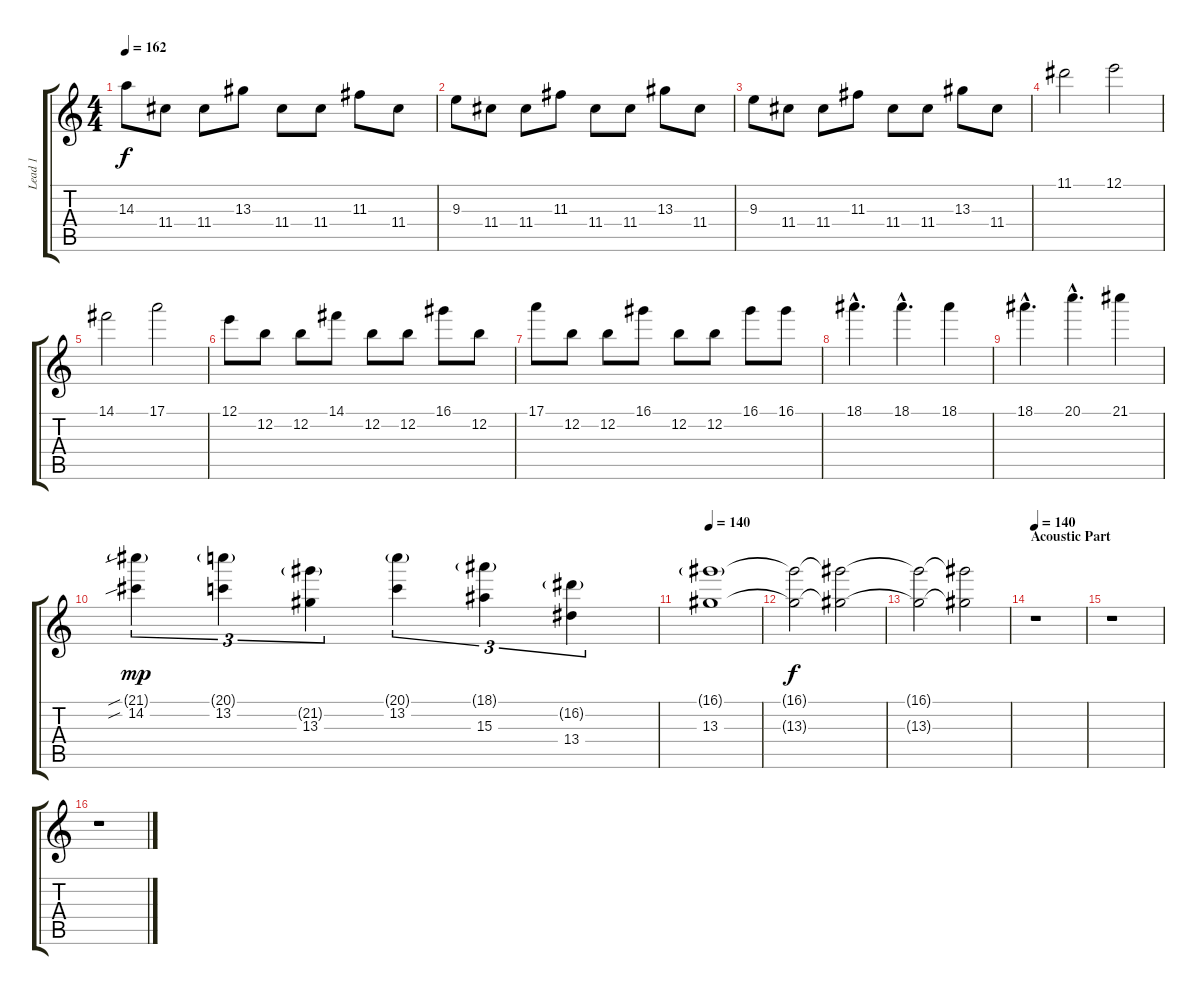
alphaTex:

\track ("Lead 1" "Lead 1") {instrument overdrivenguitar}
\staff {score tabs}
\tuning (E4 B3 G3 D3 A2 E2) {hide}
\ts (4 4)
\tempo 162
\clef g2
\ks c
14.3.8{dy f} 11.4.8 11.4.8 13.3.8 11.4.8 11.4.8 11.3.8 11.4.8 |
9.3.8 11.4.8 11.4.8 11.3.8 11.4.8 11.4.8 13.3.8 11.4.8 |
9.3.8 11.4.8 11.4.8 11.3.8 11.4.8 11.4.8 13.3.8 11.4.8 |
\section ("" "")
11.1.2 12.1.2 |
14.1.2 17.1.2 |
12.1.8 12.2.8 12.2.8 14.1.8 12.2.8 12.2.8 16.1.8 12.2.8 |
17.1.8 12.2.8 12.2.8 16.1.8 12.2.8 12.2.8 16.1.8 16.1.8 |
18.1{hac}.4{d} 18.1{hac}.4{d} 18.1.4 |
18.1{hac}.4{d} 20.1{hac}.4{d} 21.1.4 |
\section ("" "")
(21.1{sib g} 14.2{sib}).4{tu (3 2) dy mp} (20.1{g} 13.2).4{tu (3 2)} (21.2{g} 13.3).4{tu (3 2)} (20.1{g} 13.2).4{tu (3 2)} (18.1{g} 15.3).4{tu (3 2)} (16.2{g} 13.4).4{tu (3 2)} |
\tempo 140
(16.1{g} 13.3).1 |
(16.1{t} 13.3{t}).2{dy f volume 12} (16.1{t} 13.3{t}).2{volume 10} |
(16.1{t} 13.3{t}).2{volume 8} (16.1{t} 13.3{t}).2{volume 7} |
\section ("" "Acoustic Part")
\tempo 140
r.1 |
r.1 |
r.1
